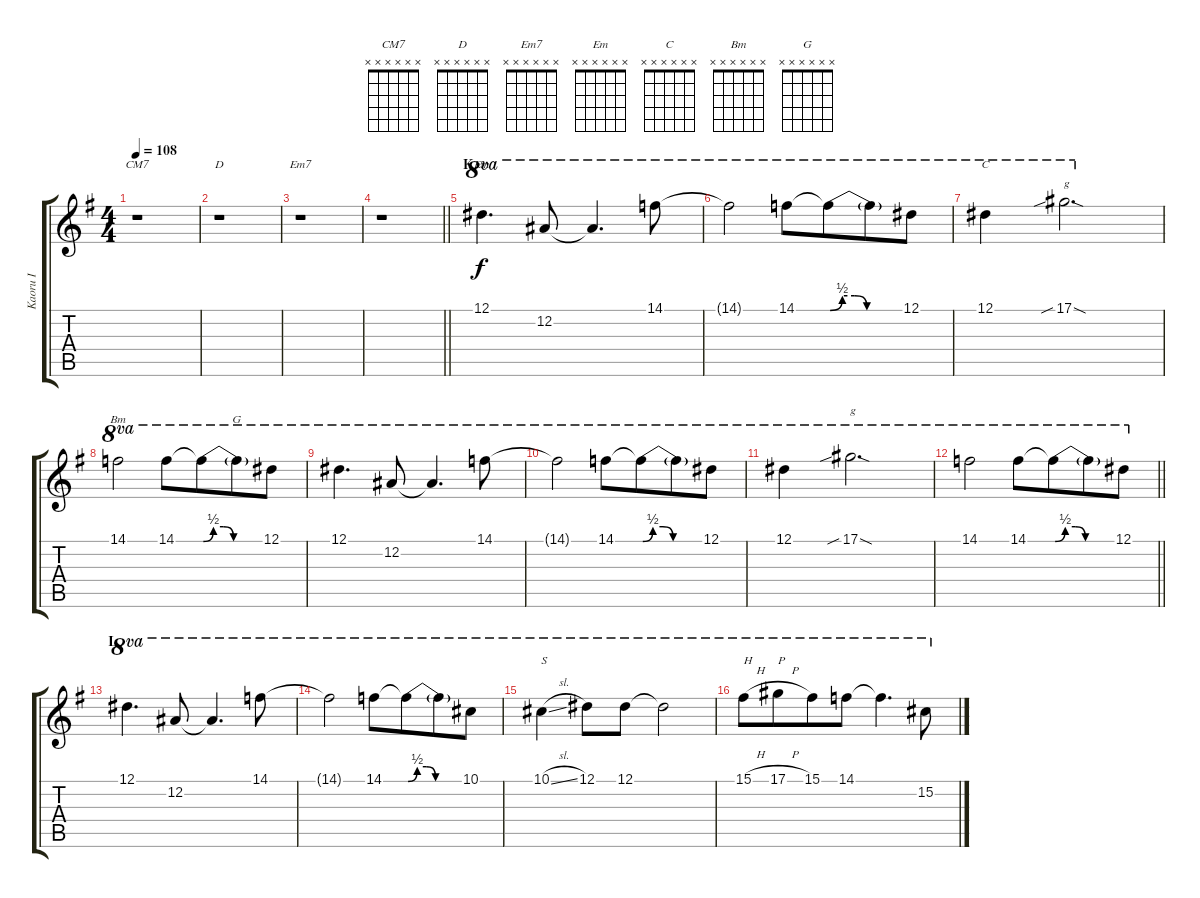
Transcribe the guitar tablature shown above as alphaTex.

\track ("Kaoru I" "Kaoru I") {instrument overdrivenguitar}
\staff {score tabs}
\tuning (Eb4 Bb3 Gb3 Db3 Ab2 Db2) {hide}
\chord ("CM7" x x x x x x)
\chord ("D" x x x x x x)
\chord ("Em7" x x x x x x)
\chord ("Em" x x x x x x)
\chord ("C" x x x x x x)
\chord ("Bm" x x x x x x)
\chord ("G" x x x x x x)
\ts (4 4)
\tempo 108
\clef g2
\ks eminor
r.1{ch "CM7" dy f volume 11} |
r.1{ch "D"} |
r.1{ch "Em7"} |
\barLineRight lightlight
r.1 |
\section ("" "K")
12.1.4{d ch "Em" ot 8va} 12.2.8{ot 8va} 12.2{t}.4{d ot 8va} 14.1.8{ot 8va} |
14.1{t}.2{ot 8va} 14.1.8{ot 8va} 14.1{be (custom 0 0 10 2 20 2 30 0 60 0) t}.8{ot 8va beam merge} 14.1{t}.8{ot 8va} 12.1.8{ot 8va} |
12.1.4{ch "C" ot 8va} 17.1{sib sod}.2{d ot 8va txt "g"} |
14.1.2{ch "Bm" ot 8va} 14.1.8{ot 8va} 14.1{be (custom 0 0 10 2 20 2 30 0 60 0) t}.8{ot 8va beam merge} 14.1{t}.8{ch "G" ot 8va} 12.1.8{ot 8va} |
12.1.4{d ot 8va} 12.2.8{ot 8va} 12.2{t}.4{d ot 8va} 14.1.8{ot 8va} |
14.1{t}.2{ot 8va} 14.1.8{ot 8va} 14.1{be (custom 0 0 10 2 20 2 30 0 60 0) t}.8{ot 8va beam merge} 14.1{t}.8{ot 8va} 12.1.8{ot 8va} |
12.1.4{ot 8va} 17.1{sib sod}.2{d ot 8va txt "g"} |
\barLineRight lightlight
14.1.2{ot 8va} 14.1.8{ot 8va} 14.1{be (custom 0 0 10 2 20 2 30 0 60 0) t}.8{ot 8va beam merge} 14.1{t}.8{ot 8va} 12.1.8{ot 8va} |
\section ("" "L")
12.1.4{d ot 8va} 12.2.8{ot 8va} 12.2{t}.4{d ot 8va} 14.1.8{ot 8va} |
14.1{t}.2{ot 8va} 14.1.8{ot 8va} 14.1{be (custom 0 0 10 2 20 2 30 0 60 0) t}.8{ot 8va beam merge} 14.1{t}.8{ot 8va} 10.1.8{ot 8va} |
10.1{sl}.4{ot 8va txt "S"} 12.1.8{ot 8va} 12.1.8{ot 8va} 12.1{t}.2{ot 8va} |
15.1{h}.8{ot 8va txt "H"} 17.1{h}.8{ot 8va txt "P" beam merge} 15.1.8{ot 8va} 14.1.8{ot 8va} 14.1{t}.4{d ot 8va} 15.2.8{ot 8va}
